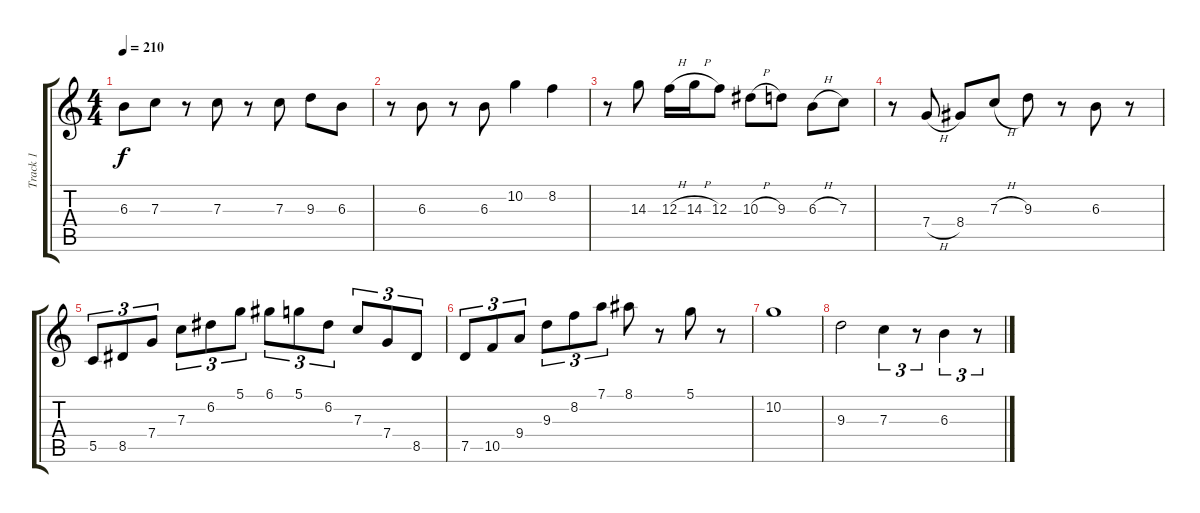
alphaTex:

\track ("Track 1" "Track 1") {instrument distortionguitar}
\staff {score tabs}
\tuning (D4 A3 F3 C3 G2 C2) {hide}
\ts (4 4)
\tempo 210
\clef g2
\ks c
6.3.8{dy f} 7.3.8 r.8 7.3.8 r.8 7.3.8 9.3.8 6.3.8 |
r.8 6.3.8 r.8 6.3.8 10.2.4 8.2.4 |
r.8 14.3.8 12.3{h}.16 14.3{h}.16 12.3.8 10.3{h}.8 9.3.8 6.3{h}.8 7.3.8 |
r.8 7.4{h}.8 8.4.8 7.3{h}.8 9.3.8 r.8 6.3.8 r.8 |
5.5.8{tu (3 2)} 8.5.8{tu (3 2)} 7.4.8{tu (3 2)} 7.3.8{tu (3 2)} 6.2.8{tu (3 2)} 5.1.8{tu (3 2)} 6.1.8{tu (3 2)} 5.1.8{tu (3 2)} 6.2.8{tu (3 2)} 7.3.8{tu (3 2)} 7.4.8{tu (3 2)} 8.5.8{tu (3 2)} |
7.5.8{tu (3 2)} 10.5.8{tu (3 2)} 9.4.8{tu (3 2)} 9.3.8{tu (3 2)} 8.2.8{tu (3 2)} 7.1.8{tu (3 2)} 8.1.8 r.8 5.1.8 r.8 |
10.2.1 |
9.3.2 7.3.4{tu (3 2)} r.8{tu (3 2)} 6.3.4{tu (3 2)} r.8{tu (3 2)}
